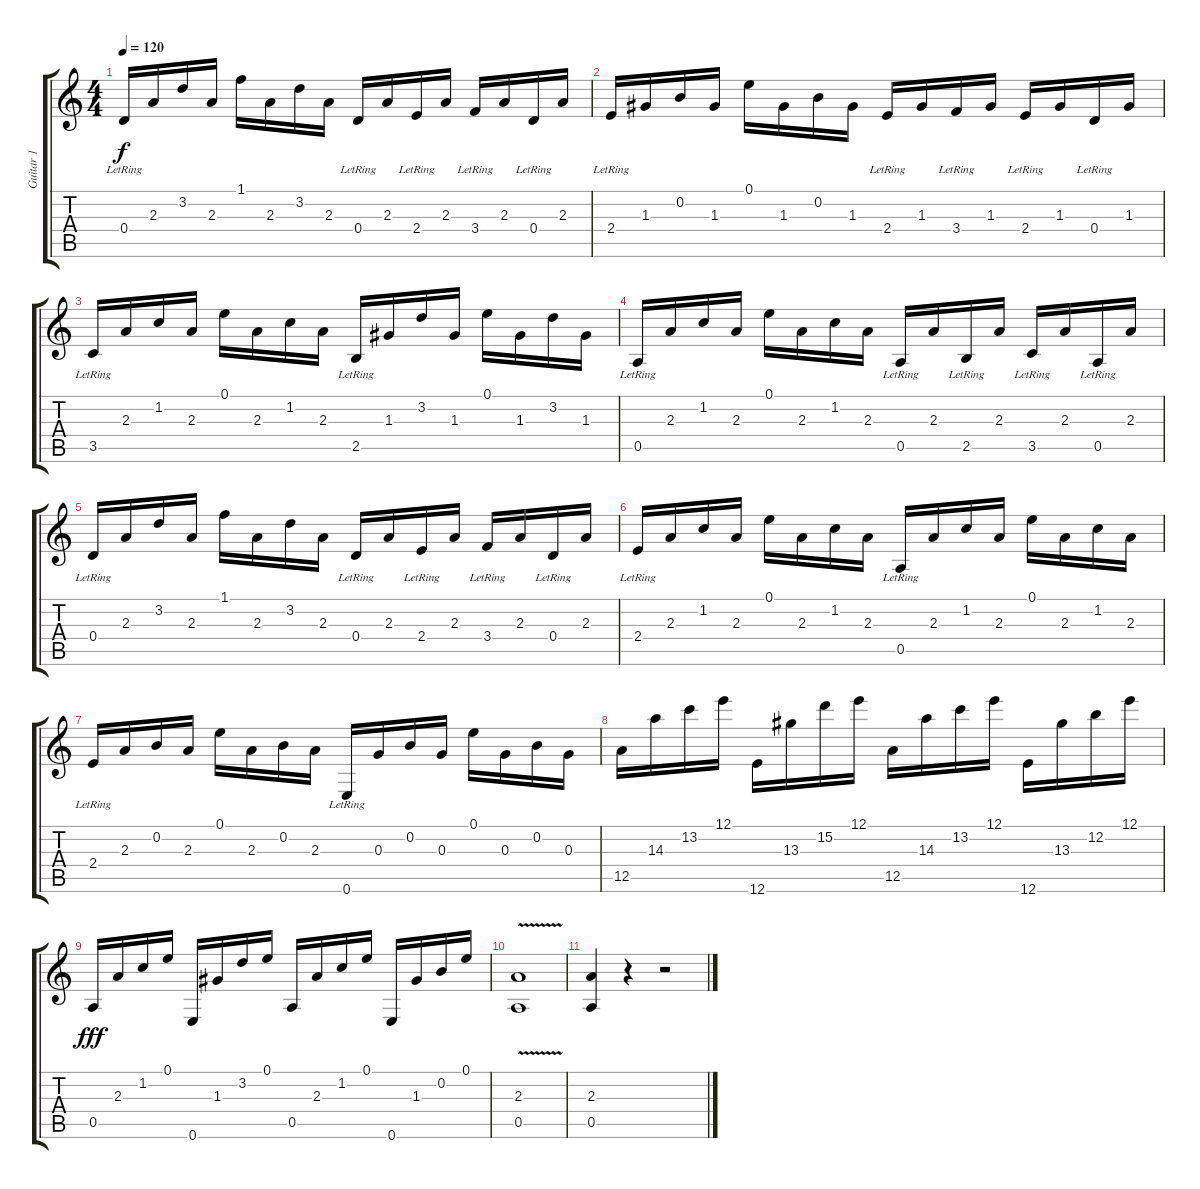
\track ("Guitar 1" "Guitar 1") {instrument overdrivenguitar}
\staff {score tabs}
\tuning (E4 B3 G3 D3 A2 E2) {hide}
\ts (4 4)
\tempo 120
\clef g2
\ks c
0.4{lr}.16{dy f} 2.3.16 3.2.16 2.3.16 1.1.16 2.3.16 3.2.16 2.3.16 0.4{lr}.16 2.3.16 2.4{lr}.16 2.3.16 3.4{lr}.16 2.3.16 0.4{lr}.16 2.3.16 |
2.4{lr}.16 1.3.16 0.2.16 1.3.16 0.1.16 1.3.16 0.2.16 1.3.16 2.4{lr}.16 1.3.16 3.4{lr}.16 1.3.16 2.4{lr}.16 1.3.16 0.4{lr}.16 1.3.16 |
3.5{lr}.16 2.3.16 1.2.16 2.3.16 0.1.16 2.3.16 1.2.16 2.3.16 2.5{lr}.16 1.3.16 3.2.16 1.3.16 0.1.16 1.3.16 3.2.16 1.3.16 |
0.5{lr}.16 2.3.16 1.2.16 2.3.16 0.1.16 2.3.16 1.2.16 2.3.16 0.5{lr}.16 2.3.16 2.5{lr}.16 2.3.16 3.5{lr}.16 2.3.16 0.5{lr}.16 2.3.16 |
0.4{lr}.16 2.3.16 3.2.16 2.3.16 1.1.16 2.3.16 3.2.16 2.3.16 0.4{lr}.16 2.3.16 2.4{lr}.16 2.3.16 3.4{lr}.16 2.3.16 0.4{lr}.16 2.3.16 |
2.4{lr}.16 2.3.16 1.2.16 2.3.16 0.1.16 2.3.16 1.2.16 2.3.16 0.5{lr}.16 2.3.16 1.2.16 2.3.16 0.1.16 2.3.16 1.2.16 2.3.16 |
2.4{lr}.16 2.3.16 0.2.16 2.3.16 0.1.16 2.3.16 0.2.16 2.3.16 0.6{lr}.16 0.3.16 0.2.16 0.3.16 0.1.16 0.3.16 0.2.16 0.3.16 |
12.5.16 14.3.16 13.2.16 12.1.16 12.6.16 13.3.16 15.2.16 12.1.16 12.5.16 14.3.16 13.2.16 12.1.16 12.6.16 13.3.16 12.2.16 12.1.16 |
0.5.16{dy fff} 2.3.16 1.2.16 0.1.16 0.6.16 1.3.16 3.2.16 0.1.16 0.5.16 2.3.16 1.2.16 0.1.16 0.6.16 1.3.16 0.2.16 0.1.16 |
(2.3{v} 0.5{v}).1 |
(2.3 0.5).4 r.4 r.2
